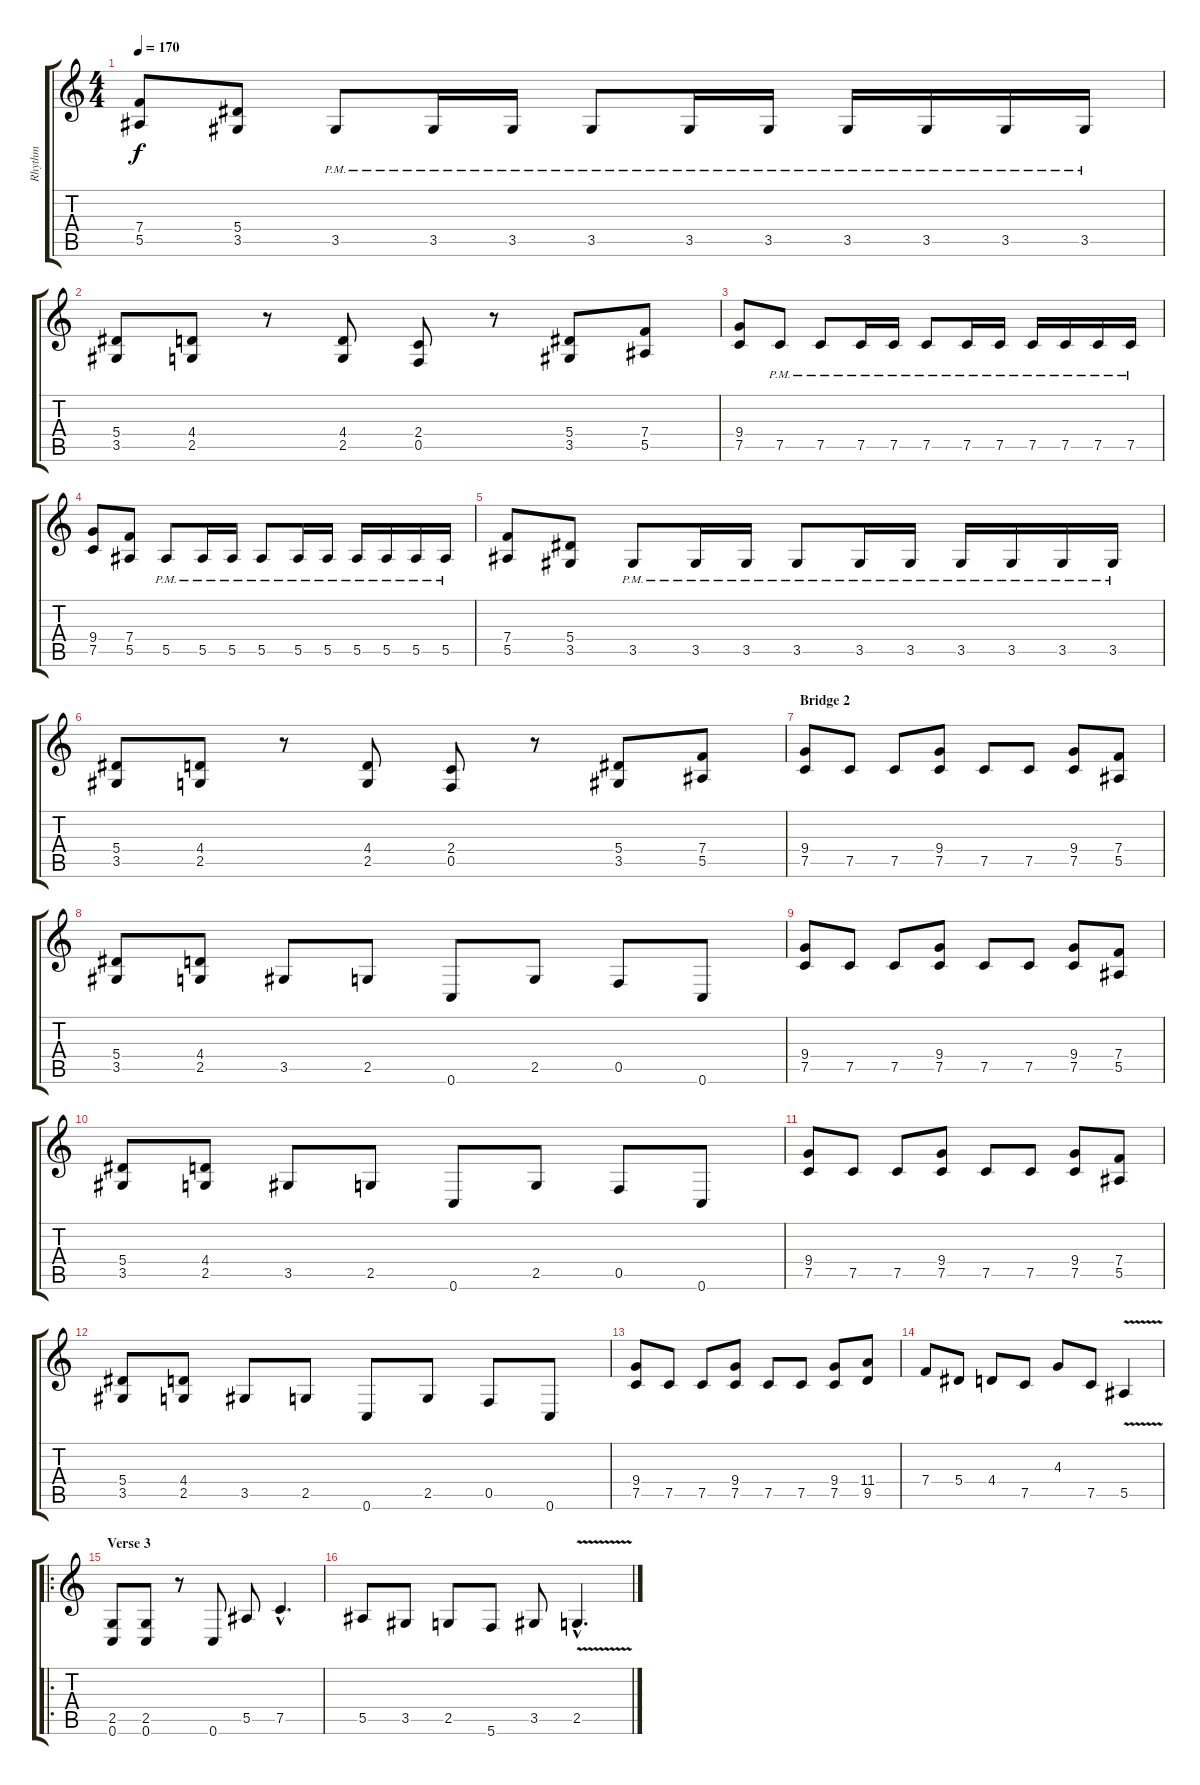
\track ("Rhythm" "Rhythm") {instrument distortionguitar}
\staff {score tabs}
\tuning (C4 G3 Eb3 Bb2 F2 C2) {hide}
\ts (4 4)
\tempo 170
\clef g2
\ks c
(7.4 5.5).8{dy f} (5.4 3.5).8 3.5{pm}.8 3.5{pm}.16 3.5{pm}.16 3.5{pm}.8 3.5{pm}.16 3.5{pm}.16 3.5{pm}.16 3.5{pm}.16 3.5{pm}.16 3.5{pm}.16 |
(5.4 3.5).8 (4.4 2.5).8 r.8 (4.4 2.5).8 (2.4 0.5).8 r.8 (5.4 3.5).8 (7.4 5.5).8 |
(9.4 7.5).8 7.5{pm}.8 7.5{pm}.8 7.5{pm}.16 7.5{pm}.16 7.5{pm}.8 7.5{pm}.16 7.5{pm}.16 7.5{pm}.16 7.5{pm}.16 7.5{pm}.16 7.5{pm}.16 |
(9.4 7.5).8 (7.4 5.5).8 5.5{pm}.8 5.5{pm}.16 5.5{pm}.16 5.5{pm}.8 5.5{pm}.16 5.5{pm}.16 5.5{pm}.16 5.5{pm}.16 5.5{pm}.16 5.5{pm}.16 |
(7.4 5.5).8 (5.4 3.5).8 3.5{pm}.8 3.5{pm}.16 3.5{pm}.16 3.5{pm}.8 3.5{pm}.16 3.5{pm}.16 3.5{pm}.16 3.5{pm}.16 3.5{pm}.16 3.5{pm}.16 |
(5.4 3.5).8 (4.4 2.5).8 r.8 (4.4 2.5).8 (2.4 0.5).8 r.8 (5.4 3.5).8 (7.4 5.5).8 |
\section ("" "Bridge 2")
(9.4 7.5).8 7.5.8 7.5.8 (9.4 7.5).8 7.5.8 7.5.8 (9.4 7.5).8 (7.4 5.5).8 |
(5.4 3.5).8 (4.4 2.5).8 3.5.8 2.5.8 0.6.8 2.5.8 0.5.8 0.6.8 |
(9.4 7.5).8 7.5.8 7.5.8 (9.4 7.5).8 7.5.8 7.5.8 (9.4 7.5).8 (7.4 5.5).8 |
(5.4 3.5).8 (4.4 2.5).8 3.5.8 2.5.8 0.6.8 2.5.8 0.5.8 0.6.8 |
(9.4 7.5).8 7.5.8 7.5.8 (9.4 7.5).8 7.5.8 7.5.8 (9.4 7.5).8 (7.4 5.5).8 |
(5.4 3.5).8 (4.4 2.5).8 3.5.8 2.5.8 0.6.8 2.5.8 0.5.8 0.6.8 |
(9.4 7.5).8 7.5.8 7.5.8 (9.4 7.5).8 7.5.8 7.5.8 (9.4 7.5).8 (11.4 9.5).8 |
7.4.8 5.4.8 4.4.8 7.5.8 4.3.8 7.5.8 5.5{v}.4 |
\ro
\section ("" "Verse 3")
(2.5 0.6).8 (2.5 0.6).8 r.8 0.6.8 5.5.8 7.5{hac}.4{d} |
5.5.8 3.5.8 2.5.8 5.6.8 3.5.8 2.5{v hac}.4{d}
